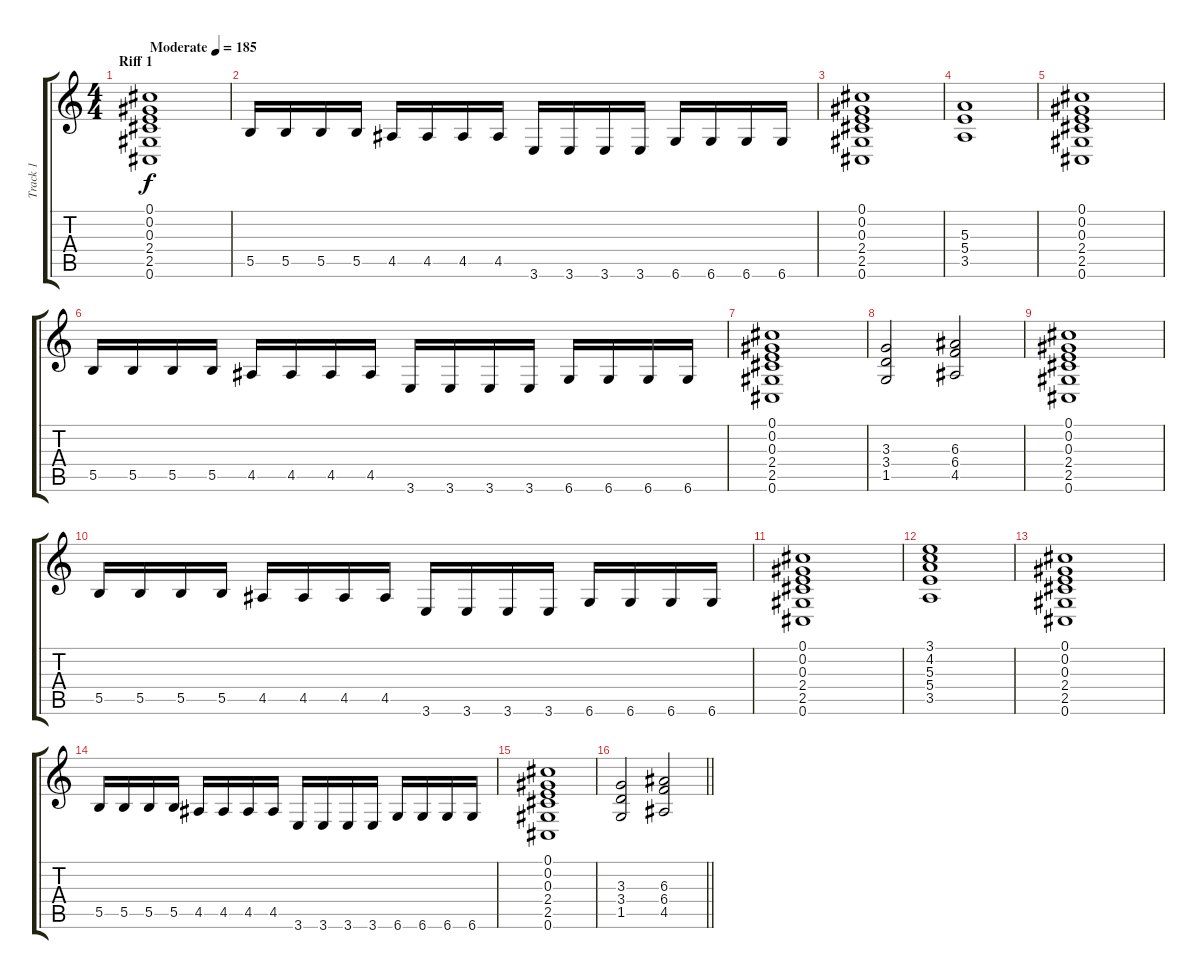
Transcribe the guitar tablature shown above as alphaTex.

\track ("Track 1" "Track 1") {instrument distortionguitar}
\staff {score tabs}
\tuning (Db4 Ab3 E3 B2 Gb2 Db2) {hide}
\ts (4 4)
\section ("" "Riff 1")
\tempo (185 "Moderate")
\clef g2
\ks c
(0.1 0.2 0.3 2.4 2.5 0.6).1{dy f instrument distortionguitar} |
5.5.16 5.5.16 5.5.16 5.5.16 4.5.16 4.5.16 4.5.16 4.5.16 3.6.16 3.6.16 3.6.16 3.6.16 6.6.16 6.6.16 6.6.16 6.6.16 |
(0.1 0.2 0.3 2.4 2.5 0.6).1 |
(5.3 5.4 3.5).1 |
(0.1 0.2 0.3 2.4 2.5 0.6).1 |
5.5.16 5.5.16 5.5.16 5.5.16 4.5.16 4.5.16 4.5.16 4.5.16 3.6.16 3.6.16 3.6.16 3.6.16 6.6.16 6.6.16 6.6.16 6.6.16 |
(0.1 0.2 0.3 2.4 2.5 0.6).1 |
(3.3 3.4 1.5).2 (6.3 6.4 4.5).2 |
(0.1 0.2 0.3 2.4 2.5 0.6).1 |
5.5.16 5.5.16 5.5.16 5.5.16 4.5.16 4.5.16 4.5.16 4.5.16 3.6.16 3.6.16 3.6.16 3.6.16 6.6.16 6.6.16 6.6.16 6.6.16 |
(0.1 0.2 0.3 2.4 2.5 0.6).1 |
(3.1 4.2 5.3 5.4 3.5).1 |
(0.1 0.2 0.3 2.4 2.5 0.6).1 |
5.5.16 5.5.16 5.5.16 5.5.16 4.5.16 4.5.16 4.5.16 4.5.16 3.6.16 3.6.16 3.6.16 3.6.16 6.6.16 6.6.16 6.6.16 6.6.16 |
(0.1 0.2 0.3 2.4 2.5 0.6).1 |
\barLineRight lightlight
(3.3 3.4 1.5).2 (6.3 6.4 4.5).2
